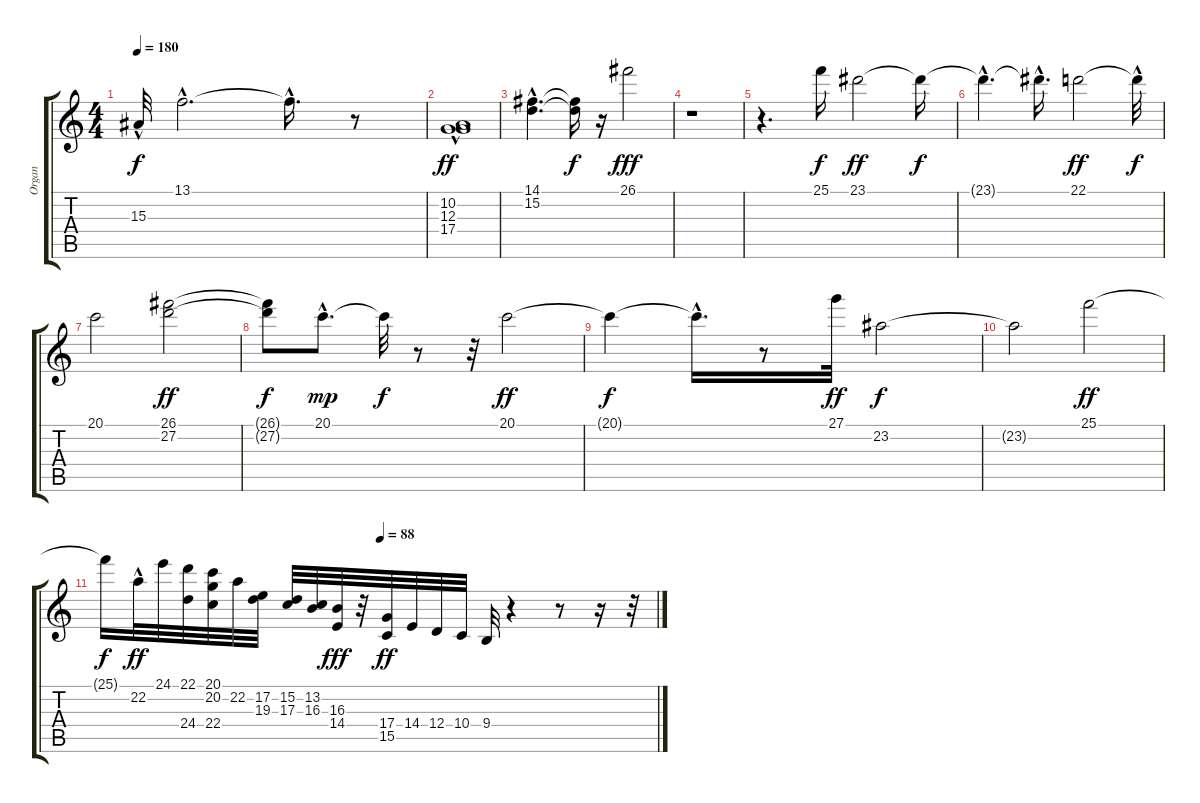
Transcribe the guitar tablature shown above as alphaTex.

\track ("Organ" "Organ") {instrument rockorgan}
\staff {score tabs}
\tuning (E4 B3 G3 D3 A2 E2) {hide}
\ts (4 4)
\tempo 180
\clef g2
\ks c
15.3{hac t}.32{dy f} 13.1{hac}.2{d} 13.1{hac t}.16{d} r.8 |
(10.2 12.3 17.4{hac}).1{dy ff} |
(14.1{hac} 15.2{hac}).4{d} (14.1{t} 15.2{t}).16{dy f} r.16 26.1.2{dy fff} |
r.1 |
r.4{d} 25.1.16{dy f} 23.1.2{dy ff} 23.1{t}.16{dy f} |
23.1{hac t}.4{d} 23.1{hac t}.16{d} 22.1.2{dy ff} 22.1{hac t}.32{dy f} |
20.1.2 (26.1 27.2).2{dy ff} |
(26.1{t} 27.2{t}).8{dy f} 20.1{hac}.8{d dy mp} 20.1{t}.32{dy f} r.8 r.32 20.1.2{dy ff} |
20.1{t}.4{dy f} 20.1{hac t}.16{d} r.8 27.1.32{dy ff} 23.2.2{dy f} |
23.2{t}.2 25.1.2{dy ff} |
\tempo (88 0.5)
25.1{t}.16{dy f} 22.2{hac}.32{dy ff} 24.1.32 (22.1 24.4).32 (20.1 20.2 22.4).32 22.2.32 (17.2 19.3).32 (15.2 17.3).32 (13.2 16.3).32 (16.3 14.4).32{dy fff} r.32 (17.4 15.5).32{dy ff} 14.4.32 12.4.32 10.4.32 9.4.32 r.4 r.8 r.16 r.32
